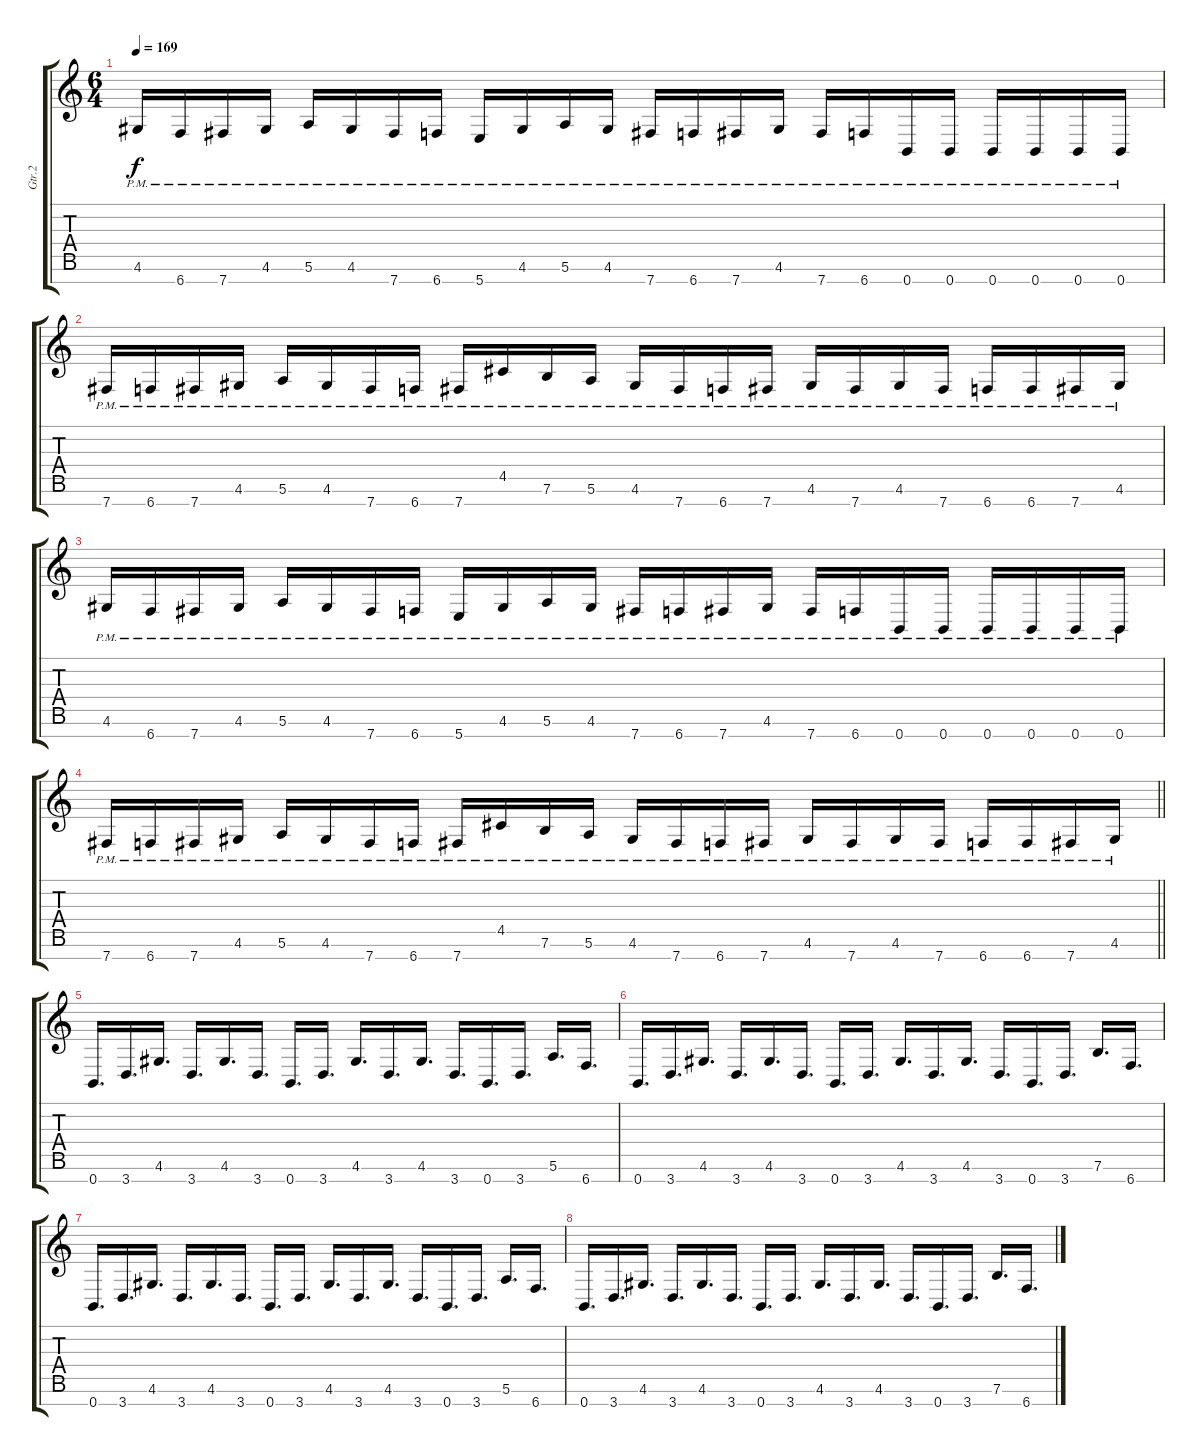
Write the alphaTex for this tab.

\track ("Gtr.2" "Gtr.2") {instrument distortionguitar}
\staff {score tabs}
\tuning (E4 B3 G3 D3 A2 E2 B1) {hide}
\ts (6 4)
\tempo 169
\clef g2
\ks c
4.6{pm}.16{dy f} 6.7{pm}.16 7.7{pm}.16 4.6{pm}.16 5.6{pm}.16 4.6{pm}.16 7.7{pm}.16 6.7{pm}.16 5.7{pm}.16 4.6{pm}.16 5.6{pm}.16 4.6{pm}.16 7.7{pm}.16 6.7{pm}.16 7.7{pm}.16 4.6{pm}.16 7.7{pm}.16 6.7{pm}.16 0.7{pm}.16 0.7{pm}.16 0.7{pm}.16 0.7{pm}.16 0.7{pm}.16 0.7{pm}.16 |
7.7{pm}.16 6.7{pm}.16 7.7{pm}.16 4.6{pm}.16 5.6{pm}.16 4.6{pm}.16 7.7{pm}.16 6.7{pm}.16 7.7{pm}.16 4.5{pm}.16 7.6{pm}.16 5.6{pm}.16 4.6{pm}.16 7.7{pm}.16 6.7{pm}.16 7.7{pm}.16 4.6{pm}.16 7.7{pm}.16 4.6{pm}.16 7.7{pm}.16 6.7{pm}.16 6.7{pm}.16 7.7{pm}.16 4.6{pm}.16 |
4.6{pm}.16 6.7{pm}.16 7.7{pm}.16 4.6{pm}.16 5.6{pm}.16 4.6{pm}.16 7.7{pm}.16 6.7{pm}.16 5.7{pm}.16 4.6{pm}.16 5.6{pm}.16 4.6{pm}.16 7.7{pm}.16 6.7{pm}.16 7.7{pm}.16 4.6{pm}.16 7.7{pm}.16 6.7{pm}.16 0.7{pm}.16 0.7{pm}.16 0.7{pm}.16 0.7{pm}.16 0.7{pm}.16 0.7{pm}.16 |
\barLineRight lightlight
7.7{pm}.16 6.7{pm}.16 7.7{pm}.16 4.6{pm}.16 5.6{pm}.16 4.6{pm}.16 7.7{pm}.16 6.7{pm}.16 7.7{pm}.16 4.5{pm}.16 7.6{pm}.16 5.6{pm}.16 4.6{pm}.16 7.7{pm}.16 6.7{pm}.16 7.7{pm}.16 4.6{pm}.16 7.7{pm}.16 4.6{pm}.16 7.7{pm}.16 6.7{pm}.16 6.7{pm}.16 7.7{pm}.16 4.6{pm}.16 |
0.7.16{d} 3.7.16{d} 4.6.16{d} 3.7.16{d} 4.6.16{d} 3.7.16{d} 0.7.16{d} 3.7.16{d} 4.6.16{d} 3.7.16{d} 4.6.16{d} 3.7.16{d} 0.7.16{d} 3.7.16{d} 5.6.16{d} 6.7.16{d} |
0.7.16{d} 3.7.16{d} 4.6.16{d} 3.7.16{d} 4.6.16{d} 3.7.16{d} 0.7.16{d} 3.7.16{d} 4.6.16{d} 3.7.16{d} 4.6.16{d} 3.7.16{d} 0.7.16{d} 3.7.16{d} 7.6.16{d} 6.7.16{d} |
0.7.16{d} 3.7.16{d} 4.6.16{d} 3.7.16{d} 4.6.16{d} 3.7.16{d} 0.7.16{d} 3.7.16{d} 4.6.16{d} 3.7.16{d} 4.6.16{d} 3.7.16{d} 0.7.16{d} 3.7.16{d} 5.6.16{d} 6.7.16{d} |
0.7.16{d} 3.7.16{d} 4.6.16{d} 3.7.16{d} 4.6.16{d} 3.7.16{d} 0.7.16{d} 3.7.16{d} 4.6.16{d} 3.7.16{d} 4.6.16{d} 3.7.16{d} 0.7.16{d} 3.7.16{d} 7.6.16{d} 6.7.16{d}
